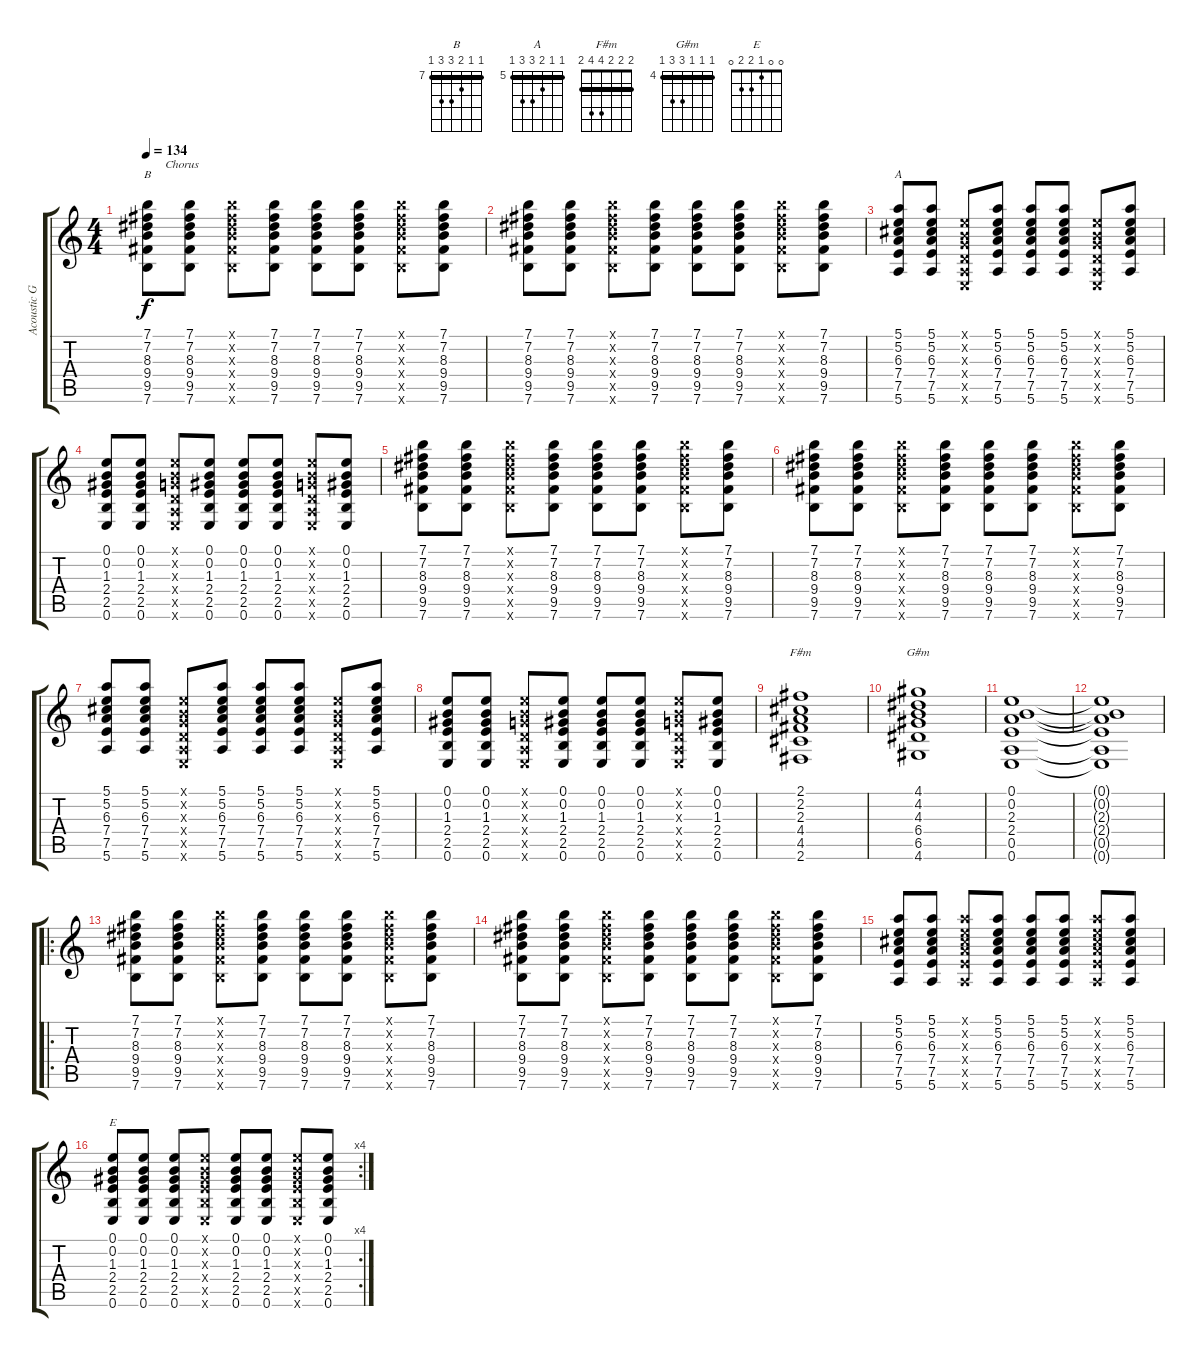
\track ("Acoustic Guitar" "Acoustic G") {instrument acousticguitarsteel}
\staff {score tabs}
\tuning (E4 B3 G3 D3 A2 E2) {hide}
\chord ("B" 7 7 8 9 9 7) {firstfret 7 barre 7}
\chord ("A" 5 5 6 7 7 5) {firstfret 5 barre 5}
\chord ("F#m" 2 2 2 4 4 2) {barre 2}
\chord ("G#m" 4 4 4 6 6 4) {firstfret 4 barre 4}
\chord ("E" 0 0 1 2 2 0)
\ts (4 4)
\tempo 134
\clef g2
\ks c
(7.1 7.2 8.3 9.4 9.5 7.6).8{ch "B" txt "      Chorus" dy f} (7.1 7.2 8.3 9.4 9.5 7.6).8 (7.1{x} 7.2{x} 8.3{x} 9.4{x} 9.5{x} 7.6{x}).8 (7.1 7.2 8.3 9.4 9.5 7.6).8 (7.1 7.2 8.3 9.4 9.5 7.6).8 (7.1 7.2 8.3 9.4 9.5 7.6).8 (7.1{x} 7.2{x} 8.3{x} 9.4{x} 9.5{x} 7.6{x}).8 (7.1 7.2 8.3 9.4 9.5 7.6).8 |
(7.1 7.2 8.3 9.4 9.5 7.6).8 (7.1 7.2 8.3 9.4 9.5 7.6).8 (7.1{x} 7.2{x} 8.3{x} 9.4{x} 9.5{x} 7.6{x}).8 (7.1 7.2 8.3 9.4 9.5 7.6).8 (7.1 7.2 8.3 9.4 9.5 7.6).8 (7.1 7.2 8.3 9.4 9.5 7.6).8 (7.1{x} 7.2{x} 8.3{x} 9.4{x} 9.5{x} 7.6{x}).8 (7.1 7.2 8.3 9.4 9.5 7.6).8 |
(5.1 5.2 6.3 7.4 7.5 5.6).8{ch "A"} (5.1 5.2 6.3 7.4 7.5 5.6).8 (0.1{x} 0.2{x} 0.3{x} 0.4{x} 0.5{x} 0.6{x}).8 (5.1 5.2 6.3 7.4 7.5 5.6).8 (5.1 5.2 6.3 7.4 7.5 5.6).8 (5.1 5.2 6.3 7.4 7.5 5.6).8 (0.1{x} 0.2{x} 0.3{x} 0.4{x} 0.5{x} 0.6{x}).8 (5.1 5.2 6.3 7.4 7.5 5.6).8 |
(0.1 0.2 1.3 2.4 2.5 0.6).8 (0.1 0.2 1.3 2.4 2.5 0.6).8 (0.1{x} 0.2{x} 0.3{x} 0.4{x} 0.5{x} 0.6{x}).8 (0.1 0.2 1.3 2.4 2.5 0.6).8 (0.1 0.2 1.3 2.4 2.5 0.6).8 (0.1 0.2 1.3 2.4 2.5 0.6).8 (0.1{x} 0.2{x} 0.3{x} 0.4{x} 0.5{x} 0.6{x}).8 (0.1 0.2 1.3 2.4 2.5 0.6).8 |
(7.1 7.2 8.3 9.4 9.5 7.6).8 (7.1 7.2 8.3 9.4 9.5 7.6).8 (7.1{x} 7.2{x} 8.3{x} 9.4{x} 9.5{x} 7.6{x}).8 (7.1 7.2 8.3 9.4 9.5 7.6).8 (7.1 7.2 8.3 9.4 9.5 7.6).8 (7.1 7.2 8.3 9.4 9.5 7.6).8 (7.1{x} 7.2{x} 8.3{x} 9.4{x} 9.5{x} 7.6{x}).8 (7.1 7.2 8.3 9.4 9.5 7.6).8 |
(7.1 7.2 8.3 9.4 9.5 7.6).8 (7.1 7.2 8.3 9.4 9.5 7.6).8 (7.1{x} 7.2{x} 8.3{x} 9.4{x} 9.5{x} 7.6{x}).8 (7.1 7.2 8.3 9.4 9.5 7.6).8 (7.1 7.2 8.3 9.4 9.5 7.6).8 (7.1 7.2 8.3 9.4 9.5 7.6).8 (7.1{x} 7.2{x} 8.3{x} 9.4{x} 9.5{x} 7.6{x}).8 (7.1 7.2 8.3 9.4 9.5 7.6).8 |
(5.1 5.2 6.3 7.4 7.5 5.6).8 (5.1 5.2 6.3 7.4 7.5 5.6).8 (0.1{x} 0.2{x} 0.3{x} 0.4{x} 0.5{x} 0.6{x}).8 (5.1 5.2 6.3 7.4 7.5 5.6).8 (5.1 5.2 6.3 7.4 7.5 5.6).8 (5.1 5.2 6.3 7.4 7.5 5.6).8 (0.1{x} 0.2{x} 0.3{x} 0.4{x} 0.5{x} 0.6{x}).8 (5.1 5.2 6.3 7.4 7.5 5.6).8 |
(0.1 0.2 1.3 2.4 2.5 0.6).8 (0.1 0.2 1.3 2.4 2.5 0.6).8 (0.1{x} 0.2{x} 0.3{x} 0.4{x} 0.5{x} 0.6{x}).8 (0.1 0.2 1.3 2.4 2.5 0.6).8 (0.1 0.2 1.3 2.4 2.5 0.6).8 (0.1 0.2 1.3 2.4 2.5 0.6).8 (0.1{x} 0.2{x} 0.3{x} 0.4{x} 0.5{x} 0.6{x}).8 (0.1 0.2 1.3 2.4 2.5 0.6).8 |
(2.1 2.2 2.3 4.4 4.5 2.6).1{ch "F#m"} |
(4.1 4.2 4.3 6.4 6.5 4.6).1{ch "G#m"} |
(0.1 0.2 2.3 2.4 0.5 0.6).1 |
(0.1{t} 0.2{t} 2.3{t} 2.4{t} 0.5{t} 0.6{t}).1 |
\ro
(7.1 7.2 8.3 9.4 9.5 7.6).8 (7.1 7.2 8.3 9.4 9.5 7.6).8 (7.1{x} 7.2{x} 8.3{x} 9.4{x} 9.5{x} 7.6{x}).8 (7.1 7.2 8.3 9.4 9.5 7.6).8 (7.1 7.2 8.3 9.4 9.5 7.6).8 (7.1 7.2 8.3 9.4 9.5 7.6).8 (7.1{x} 7.2{x} 8.3{x} 9.4{x} 9.5{x} 7.6{x}).8 (7.1 7.2 8.3 9.4 9.5 7.6).8 |
(7.1 7.2 8.3 9.4 9.5 7.6).8 (7.1 7.2 8.3 9.4 9.5 7.6).8 (7.1{x} 7.2{x} 8.3{x} 9.4{x} 9.5{x} 7.6{x}).8 (7.1 7.2 8.3 9.4 9.5 7.6).8 (7.1 7.2 8.3 9.4 9.5 7.6).8 (7.1 7.2 8.3 9.4 9.5 7.6).8 (7.1{x} 7.2{x} 8.3{x} 9.4{x} 9.5{x} 7.6{x}).8 (7.1 7.2 8.3 9.4 9.5 7.6).8 |
(5.1 5.2 6.3 7.4 7.5 5.6).8 (5.1 5.2 6.3 7.4 7.5 5.6).8 (5.1{x} 5.2{x} 6.3{x} 7.4{x} 7.5{x} 5.6{x}).8 (5.1 5.2 6.3 7.4 7.5 5.6).8 (5.1 5.2 6.3 7.4 7.5 5.6).8 (5.1 5.2 6.3 7.4 7.5 5.6).8 (5.1{x} 5.2{x} 6.3{x} 7.4{x} 7.5{x} 5.6{x}).8 (5.1 5.2 6.3 7.4 7.5 5.6).8 |
\rc 4
(0.1 0.2 1.3 2.4 2.5 0.6).8{ch "E"} (0.1 0.2 1.3 2.4 2.5 0.6).8 (0.1 0.2 1.3 2.4 2.5 0.6).8 (0.1{x} 0.2{x} 1.3{x} 2.4{x} 2.5{x} 0.6{x}).8 (0.1 0.2 1.3 2.4 2.5 0.6).8 (0.1 0.2 1.3 2.4 2.5 0.6).8 (0.1{x} 0.2{x} 1.3{x} 2.4{x} 2.5{x} 0.6{x}).8 (0.1 0.2 1.3 2.4 2.5 0.6).8
